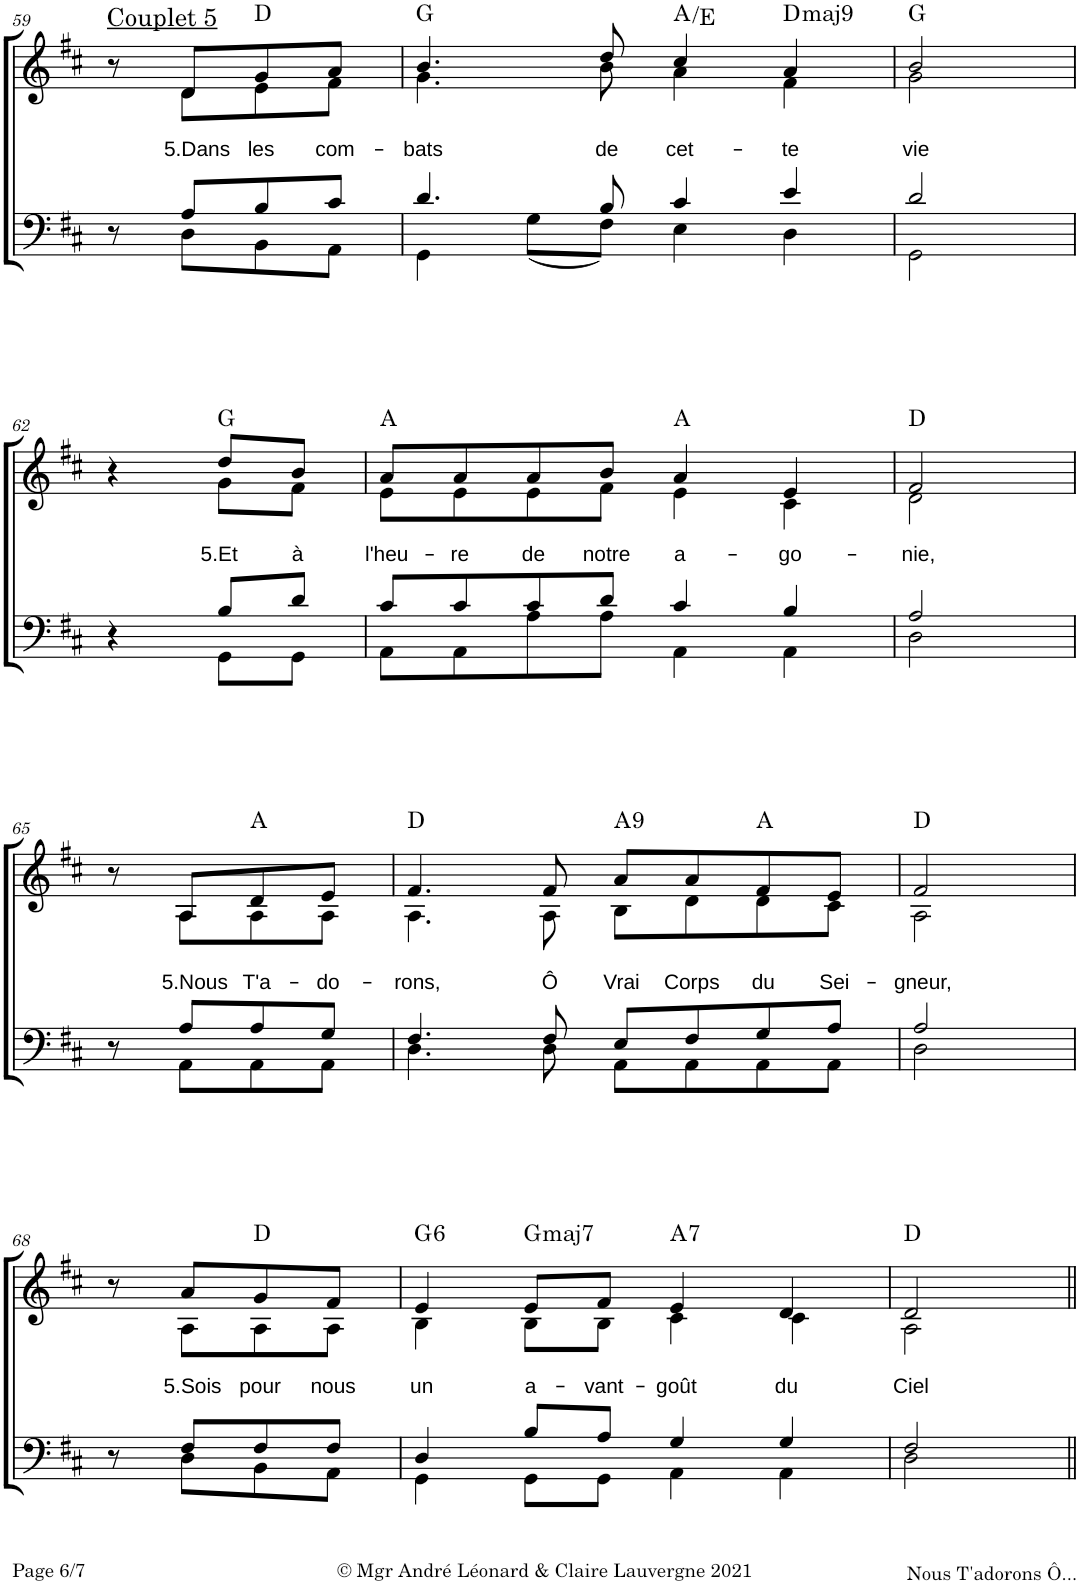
**kern	**kern	**text	**harte
*part2	*part1	*part1	*part1
*staff2	*staff1	*staff1	*
*I"T B	*I"S A	*	*
!!LO:PB:g=z
*clefF4	*clefG2	*	*
*k[f#c#]	*k[f#c#]	*	*
*M4/4	*M4/4	*	*
=59	=59	=59	=59
*^	*^	*	*
!	!	!LO:TX:a:t=Couplet 5	!	!	!
8r	8r	8r	8r	.	.
!	!	!	!	!LO:LY:b	!
8A/L	8D\L	8d/L	8d\L	5.Dans	.
!	!	!	!	!LO:LY:b	!
8B/	8BB\	8g/	8e\	les	D:maj
!	!	!	!	!LO:LY:b	!
8c#/J	8AA\J	8a/J	8f#\J	com-	.
=60	=60	=60	=60	=60	=60
!	!	!	!	!LO:LY:b	!
4.d/	4GG\	4.b/	4.g\	-bats	G:maj
.	(8G\L	.	.	.	.
!	!	!	!	!LO:LY:b	!
8B/	8F#\J)	8dd/	8b\	de	.
!	!	!	!	!LO:LY:b	!
4c#/	4E\	4cc#/	4a\	cet-	A:maj/5
!	!	!	!	!LO:LY:b	!LO:H:kt=maj9
4e/	4D\	4a/	4f#\	-te	D:maj9
=61	=61	=61	=61	=61	=61
!	!	!	!	!LO:LY:b	!
2d/	2GG\	2b/	2g\	vie	G:maj
!!LO:LB:g=z	!!
=62	=62	=62	=62	=62	=62
4r	4r	4r	4r	.	.
!	!	!	!	!LO:LY:b	!
8B/L	8GG\L	8dd/L	8g\L	5.Et	G:maj
!	!	!	!	!LO:LY:b	!
8d/J	8GG\J	8b/J	8f#\J	à	.
=63	=63	=63	=63	=63	=63
!	!	!	!	!LO:LY:b	!
8c#/L	8AA\L	8a/L	8e\L	l'heu-	A:maj
!	!	!	!	!LO:LY:b	!
8c#/	8AA\	8a/	8e\	-re	.
!	!	!	!	!LO:LY:b	!
8c#/	8A\	8a/	8e\	de	.
!	!	!	!	!LO:LY:b	!
8d/J	8A\J	8b/J	8f#\J	notre	.
!	!	!	!	!LO:LY:b	!
4c#/	4AA\	4a/	4e\	a-	A:maj
!	!	!	!	!LO:LY:b	!
4B/	4AA\	4e/	4c#\	-go-	.
=64	=64	=64	=64	=64	=64
!	!	!	!	!LO:LY:b	!
2A/	2D\	2f#/	2d\	-nie,	D:maj
!!LO:LB:g=z	!!
=65	=65	=65	=65	=65	=65
8r	8r	8r	8r	.	.
!	!	!	!	!LO:LY:b	!
8A/L	8AA\L	8A/L	8A\L	5.Nous	.
!	!	!	!	!LO:LY:b	!
8A/	8AA\	8d/	8A\	T'a-	A:maj
!	!	!	!	!LO:LY:b	!
8G/J	8AA\J	8e/J	8A\J	-do-	.
=66	=66	=66	=66	=66	=66
!	!	!	!	!LO:LY:b	!
4.F#/	4.D\	4.f#/	4.A\	-rons,	D:maj
!	!	!	!	!LO:LY:b	!
8F#/	8D\	8f#/	8A\	Ô	.
!	!	!	!	!LO:LY:b	!LO:H:kt=9
8E/L	8AA\L	8a/L	8B\L	Vrai	A:9
!	!	!	!	!LO:LY:b	!
8F#/	8AA\	8a/	8d\	Corps	.
!	!	!	!	!LO:LY:b	!
8G/	8AA\	8f#/	8d\	du	A:maj
!	!	!	!	!LO:LY:b	!
8A/J	8AA\J	8e/J	8c#\J	Sei-	.
=67	=67	=67	=67	=67	=67
!	!	!	!	!LO:LY:b	!
2A/	2D\	2f#/	2A\	-gneur,	D:maj
!!LO:LB:g=z	!!
=68	=68	=68	=68	=68	=68
8r	8r	8r	8r	.	.
!	!	!	!	!LO:LY:b	!
8F#/L	8D\L	8a/L	8A\L	5.Sois	.
!	!	!	!	!LO:LY:b	!
8F#/	8BB\	8g/	8A\	pour	D:maj
!	!	!	!	!LO:LY:b	!
8F#/J	8AA\J	8f#/J	8A\J	nous	.
=69	=69	=69	=69	=69	=69
!	!	!	!	!LO:LY:b	!LO:H:kt=6
4D/	4GG\	4e/	4B\	un	G:maj6
!	!	!	!	!LO:LY:b	!LO:H:kt=maj7
8B/L	8GG\L	8e/L	8B\L	a-	G:maj7
!	!	!	!	!LO:LY:b	!
8A/J	8GG\J	8f#/J	8B\J	-vant-	.
!	!	!	!	!LO:LY:b	!LO:H:kt=7
4G/	4AA\	4e/	4c#\	-goût	A:7
!	!	!	!	!LO:LY:b	!
4G/	4AA\	4d/	4c#\	du	.
=70	=70	=70	=70	=70	=70
!	!	!	!	!LO:LY:b	!
2F#/	2D\	2d/	2A\	Ciel	D:maj
*v	*v	*	*	*	*
*	*v	*v	*	*
=||	=||	=||	=||
*-	*-	*-	*-
